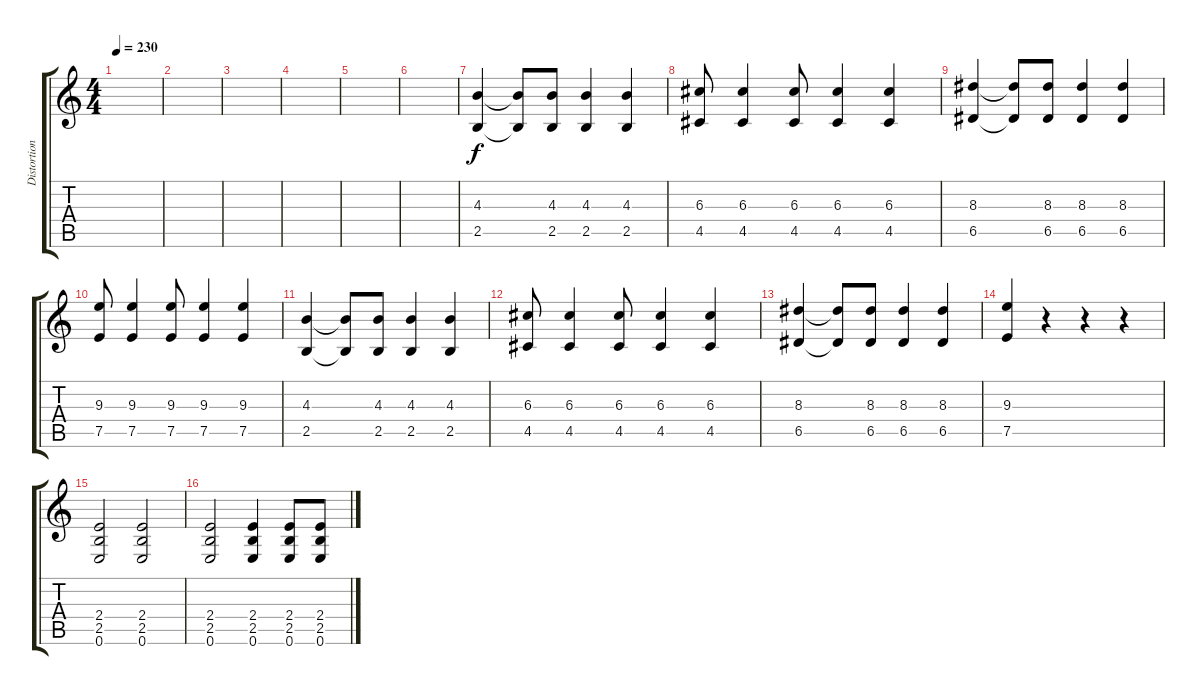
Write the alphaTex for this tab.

\track ("Distortion Guitar" "Distortion") {instrument distortionguitar}
\staff {score tabs}
\tuning (E4 B3 G3 D3 A2 E2) {hide}
\ts (4 4)
\tempo 230
\clef g2
\ks c
|
|
|
|
|
|
(4.3 2.5).4 (4.3{t} 2.5{t}).8 (4.3 2.5).8 (4.3 2.5).4 (4.3 2.5).4 |
(6.3 4.5).8 (6.3 4.5).4 (6.3 4.5).8 (6.3 4.5).4 (6.3 4.5).4 |
(8.3 6.5).4 (8.3{t} 6.5{t}).8 (8.3 6.5).8 (8.3 6.5).4 (8.3 6.5).4 |
(9.3 7.5).8 (9.3 7.5).4 (9.3 7.5).8 (9.3 7.5).4 (9.3 7.5).4 |
(4.3 2.5).4 (4.3{t} 2.5{t}).8 (4.3 2.5).8 (4.3 2.5).4 (4.3 2.5).4 |
(6.3 4.5).8 (6.3 4.5).4 (6.3 4.5).8 (6.3 4.5).4 (6.3 4.5).4 |
(8.3 6.5).4 (8.3{t} 6.5{t}).8 (8.3 6.5).8 (8.3 6.5).4 (8.3 6.5).4 |
(9.3 7.5).4 r.4 r.4 r.4 |
(2.4 2.5 0.6).2 (2.4 2.5 0.6).2 |
(2.4 2.5 0.6).2 (2.4 2.5 0.6).4 (2.4 2.5 0.6).8 (2.4 2.5 0.6).8
